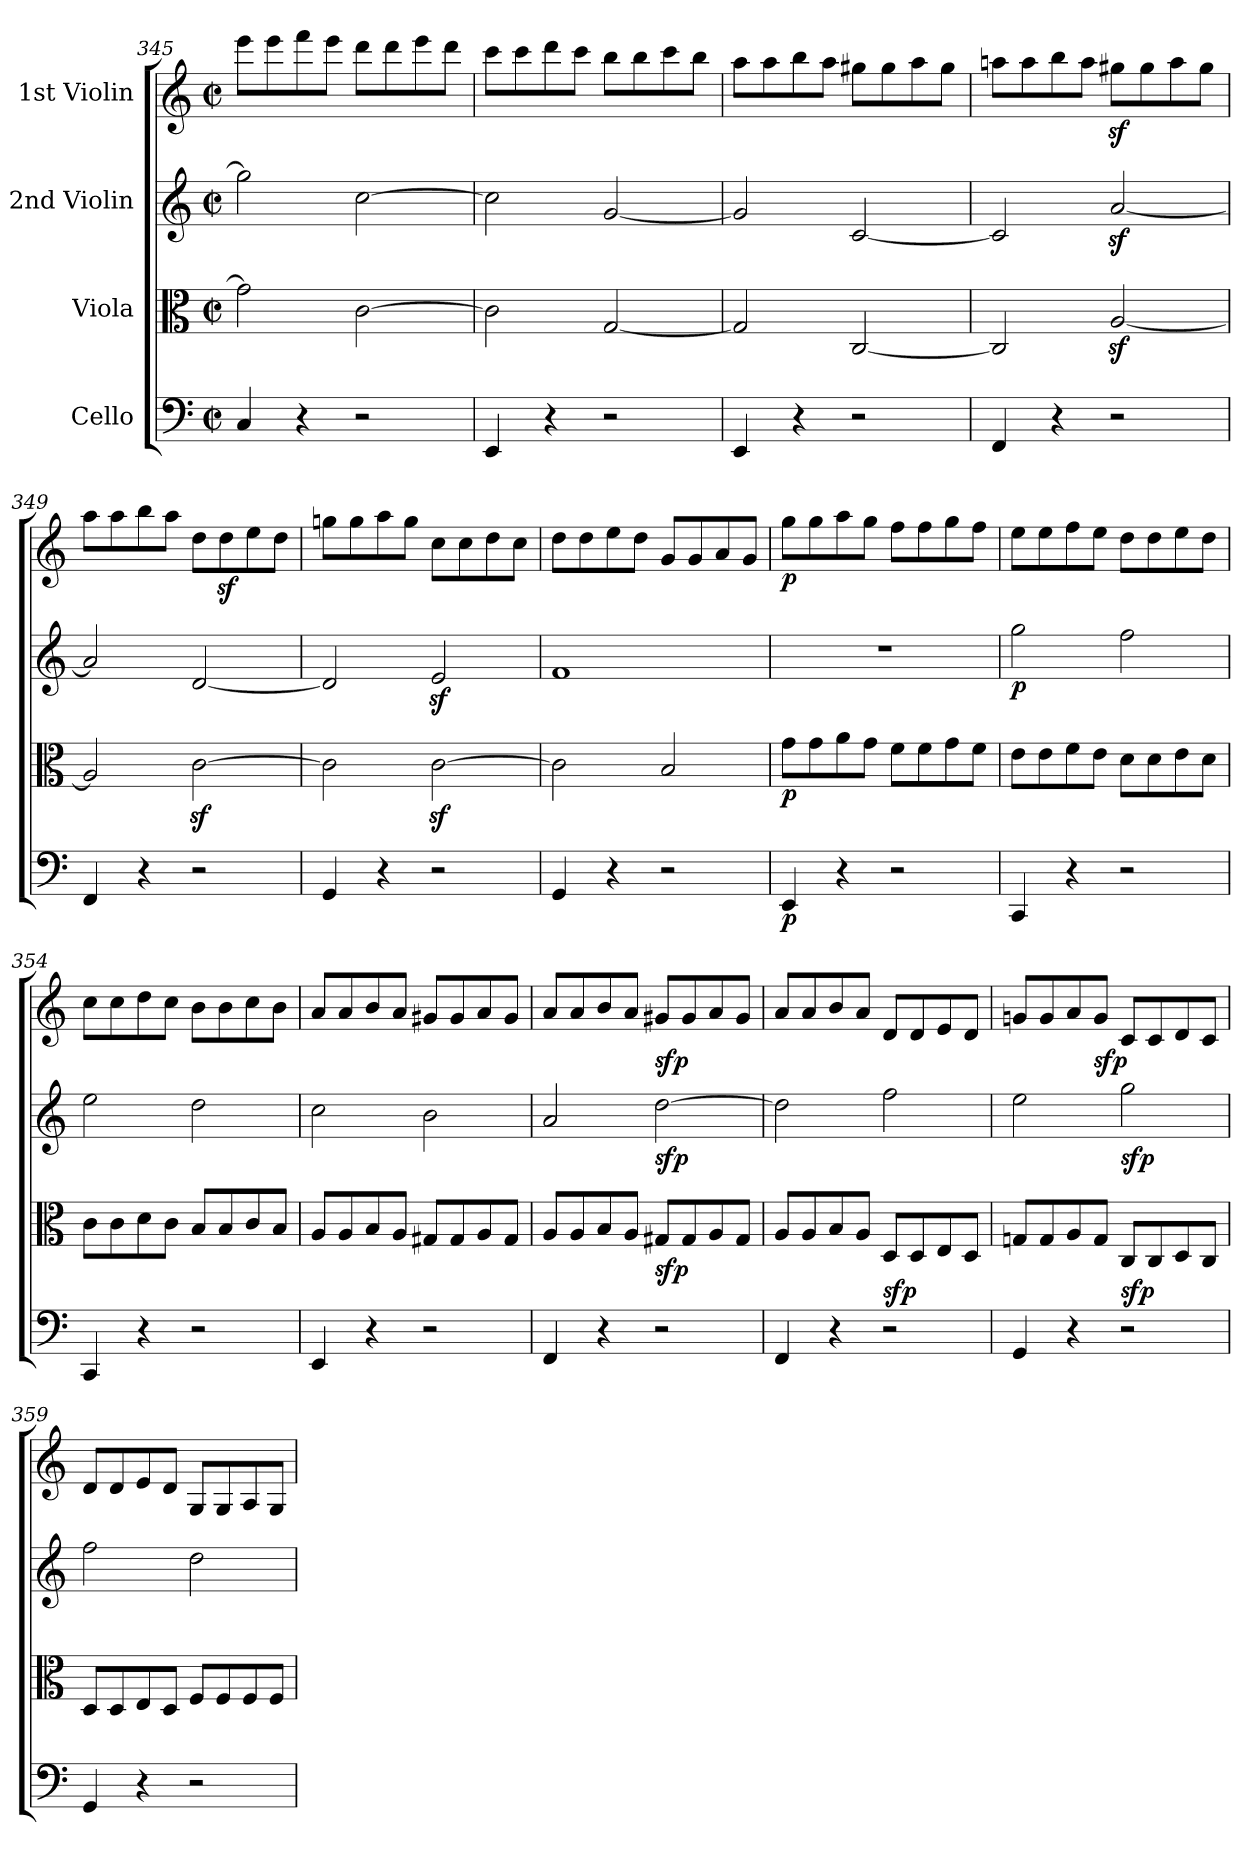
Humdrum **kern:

**kern	**dynam	**kern	**dynam	**kern	**dynam	**kern	**dynam
*part4	*part4	*part3	*part3	*part2	*part2	*part1	*part1
*staff4	*staff4	*staff3	*staff3	*staff2	*staff2	*staff1	*staff1
*I"Cello	*	*I"Viola	*	*I"2nd Violin	*	*I"1st Violin	*
*clefF4	*	*clefC3	*	*clefG2	*	*clefG2	*
*k[]	*	*k[]	*	*k[]	*	*k[]	*
*M2/2	*	*M2/2	*	*M2/2	*	*M2/2	*
*met(c|)	*	*met(c|)	*	*met(c|)	*	*met(c|)	*
=345	=345	=345	=345	=345	=345	=345	=345
4C/	.	2g\]	.	2gg\]	.	8eee\L	.
.	.	.	.	.	.	8eee\	.
4r	.	.	.	.	.	8fff\	.
.	.	.	.	.	.	8eee\J	.
2r	.	[2c\	.	[2cc\	.	8ddd\L	.
.	.	.	.	.	.	8ddd\	.
.	.	.	.	.	.	8eee\	.
.	.	.	.	.	.	8ddd\J	.
=346	=346	=346	=346	=346	=346	=346	=346
4EE/	.	2c\]	.	2cc\]	.	8ccc\L	.
.	.	.	.	.	.	8ccc\	.
4r	.	.	.	.	.	8ddd\	.
.	.	.	.	.	.	8ccc\J	.
2r	.	[2G/	.	[2g/	.	8bb\L	.
.	.	.	.	.	.	8bb\	.
.	.	.	.	.	.	8ccc\	.
.	.	.	.	.	.	8bb\J	.
!!LO:LB:g=z
=347	=347	=347	=347	=347	=347	=347	=347
4EE/	.	2G/]	.	2g/]	.	8aa\L	.
.	.	.	.	.	.	8aa\	.
4r	.	.	.	.	.	8bb\	.
.	.	.	.	.	.	8aa\J	.
2r	.	[2C/	.	[2c/	.	8gg#X\L	.
.	.	.	.	.	.	8gg#\	.
.	.	.	.	.	.	8aa\	.
.	.	.	.	.	.	8gg#\J	.
=348	=348	=348	=348	=348	=348	=348	=348
4FF/	.	2C/]	.	2c/]	.	8aan\L	.
.	.	.	.	.	.	8aa\	.
4r	.	.	.	.	.	8bb\	.
.	.	.	.	.	.	8aa\J	.
2r	.	[2Az</	.	[2az</	.	8gg#Xz<\L	.
.	.	.	.	.	.	8gg#\	.
.	.	.	.	.	.	8aa\	.
.	.	.	.	.	.	8gg#\J	.
=349	=349	=349	=349	=349	=349	=349	=349
4FF/	.	2A/]	.	2a/]	.	8aa\L	.
.	.	.	.	.	.	8aa\	.
4r	.	.	.	.	.	8bb\	.
.	.	.	.	.	.	8aa\J	.
2r	.	[2cz<\	.	[2d/	.	8dd\L	.
.	.	.	.	.	.	8ddz<\	.
.	.	.	.	.	.	8ee\	.
.	.	.	.	.	.	8dd\J	.
=350	=350	=350	=350	=350	=350	=350	=350
4GG/	.	2c\]	.	2d/]	.	8ggn\L	.
.	.	.	.	.	.	8gg\	.
4r	.	.	.	.	.	8aa\	.
.	.	.	.	.	.	8gg\J	.
2r	.	[2cz>\	.	2ez>/	.	8cc\L	.
.	.	.	.	.	.	8cc\	.
.	.	.	.	.	.	8dd\	.
.	.	.	.	.	.	8cc\J	.
!!LO:LB:g=z
=351	=351	=351	=351	=351	=351	=351	=351
4GG/	.	2c\]	.	1f	.	8dd\L	.
.	.	.	.	.	.	8dd\	.
4r	.	.	.	.	.	8ee\	.
.	.	.	.	.	.	8dd\J	.
2r	.	2B/	.	.	.	8g/L	.
.	.	.	.	.	.	8g/	.
.	.	.	.	.	.	8a/	.
.	.	.	.	.	.	8g/J	.
=352	=352	=352	=352	=352	=352	=352	=352
!	!LO:DY:b	!	!LO:DY:b	!	!	!	!LO:DY:b
4EE/	p	8g\L	p	1r	.	8gg\L	p
.	.	8g\	.	.	.	8gg\	.
4r	.	8a\	.	.	.	8aa\	.
.	.	8g\J	.	.	.	8gg\J	.
2r	.	8f\L	.	.	.	8ff\L	.
.	.	8f\	.	.	.	8ff\	.
.	.	8g\	.	.	.	8gg\	.
.	.	8f\J	.	.	.	8ff\J	.
=353	=353	=353	=353	=353	=353	=353	=353
!	!	!	!	!	!LO:DY:b	!	!
4CC/	.	8e\L	.	2gg\	p	8ee\L	.
.	.	8e\	.	.	.	8ee\	.
4r	.	8f\	.	.	.	8ff\	.
.	.	8e\J	.	.	.	8ee\J	.
2r	.	8d\L	.	2ff\	.	8dd\L	.
.	.	8d\	.	.	.	8dd\	.
.	.	8e\	.	.	.	8ee\	.
.	.	8d\J	.	.	.	8dd\J	.
=354	=354	=354	=354	=354	=354	=354	=354
4CC/	.	8c\L	.	2ee\	.	8cc\L	.
.	.	8c\	.	.	.	8cc\	.
4r	.	8d\	.	.	.	8dd\	.
.	.	8c\J	.	.	.	8cc\J	.
2r	.	8B/L	.	2dd\	.	8b\L	.
.	.	8B/	.	.	.	8b\	.
.	.	8c/	.	.	.	8cc\	.
.	.	8B/J	.	.	.	8b\J	.
=355	=355	=355	=355	=355	=355	=355	=355
4EE/	.	8A/L	.	2cc\	.	8a/L	.
.	.	8A/	.	.	.	8a/	.
4r	.	8B/	.	.	.	8b/	.
.	.	8A/J	.	.	.	8a/J	.
2r	.	8G#X/L	.	2b\	.	8g#X/L	.
.	.	8G#/	.	.	.	8g#/	.
.	.	8A/	.	.	.	8a/	.
.	.	8G#/J	.	.	.	8g#/J	.
!!LO:PB:g=z
=356	=356	=356	=356	=356	=356	=356	=356
4FF/	.	8A/L	.	2a/	.	8a/L	.
.	.	8A/	.	.	.	8a/	.
4r	.	8B/	.	.	.	8b/	.
.	.	8A/J	.	.	.	8a/J	.
!	!	!	!LO:DY:b	!	!LO:DY:b	!	!LO:DY:b
2r	.	8G#X/L	sfp	[2dd\	sfp	8g#X/L	sfp
.	.	8G#/	.	.	.	8g#/	.
.	.	8A/	.	.	.	8a/	.
.	.	8G#/J	.	.	.	8g#/J	.
=357	=357	=357	=357	=357	=357	=357	=357
4FF/	.	8A/L	.	2dd\]	.	8a/L	.
.	.	8A/	.	.	.	8a/	.
4r	.	8B/	.	.	.	8b/	.
.	.	8A/J	.	.	.	8a/J	.
!	!LO:DY:a	!	!	!	!LO:DY:b	!	!
!	!	!	!	!	!LO:DY:n=1:a	!	!
2r	sfp	8D/L	.	2ff\	sfp sfp	8d/L	.
.	.	8D/	.	.	.	8d/	.
.	.	8E/	.	.	.	8e/	.
.	.	8D/J	.	.	.	8d/J	.
=358	=358	=358	=358	=358	=358	=358	=358
4GG/	.	8Gn/L	.	2ee\	.	8gn/L	.
.	.	8G/	.	.	.	8g/	.
4r	.	8A/	.	.	.	8a/	.
!	!	!	!	!	!	!	!LO:DY:b
.	.	8G/J	.	.	.	8g/J	sfp
!	!LO:DY:a	!	!	!	!LO:DY:b	!	!
2r	sfp	8C/L	.	2gg\	sfp	8c/L	.
.	.	8C/	.	.	.	8c/	.
.	.	8D/	.	.	.	8d/	.
.	.	8C/J	.	.	.	8c/J	.
!!LO:LB:g=z
=359	=359	=359	=359	=359	=359	=359	=359
4GG/	.	8D/L	.	2ff\	.	8d/L	.
.	.	8D/	.	.	.	8d/	.
4r	.	8E/	.	.	.	8e/	.
.	.	8D/J	.	.	.	8d/J	.
2r	.	8F/L	.	2dd\	.	8G/L	.
.	.	8F/	.	.	.	8G/	.
.	.	8F/	.	.	.	8A/	.
.	.	8F/J	.	.	.	8G/J	.
=	=	=	=	=	=	=	=
*-	*-	*-	*-	*-	*-	*-	*-
